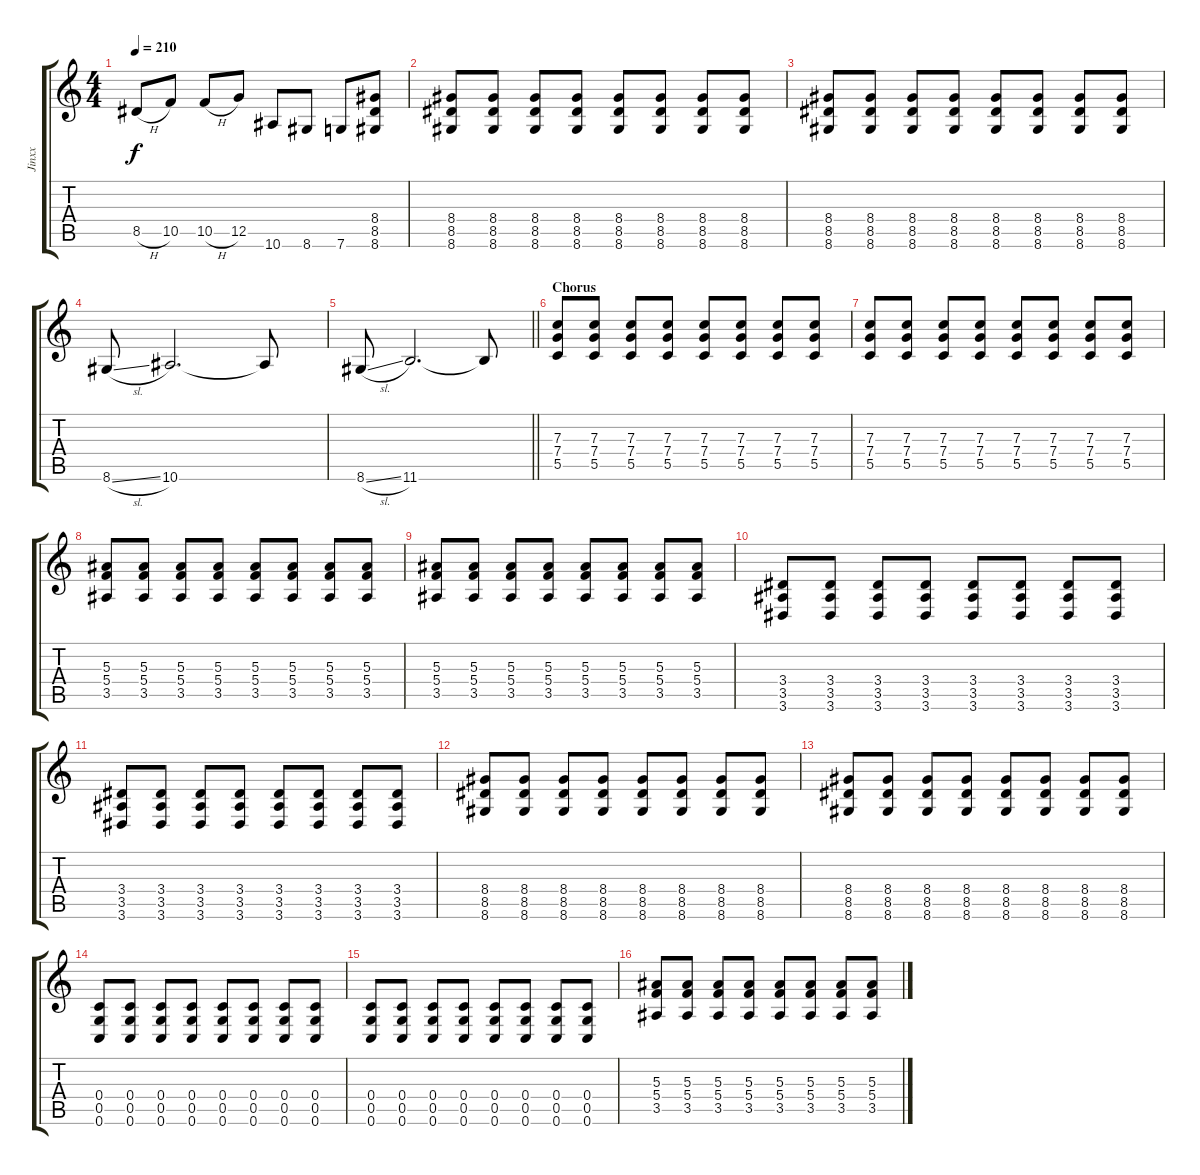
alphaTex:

\track ("Jinxx" "Jinxx") {instrument distortionguitar}
\staff {score tabs}
\tuning (D4 A3 F3 C3 G2 C2) {hide}
\ts (4 4)
\tempo 210
\clef g2
\ks c
8.5{h}.8{dy f} 10.5.8 10.5{h}.8 12.5.8 10.6.8 8.6.8 7.6.8 (8.4 8.5 8.6).8 |
(8.4 8.5 8.6).8 (8.4 8.5 8.6).8 (8.4 8.5 8.6).8 (8.4 8.5 8.6).8 (8.4 8.5 8.6).8 (8.4 8.5 8.6).8 (8.4 8.5 8.6).8 (8.4 8.5 8.6).8 |
(8.4 8.5 8.6).8 (8.4 8.5 8.6).8 (8.4 8.5 8.6).8 (8.4 8.5 8.6).8 (8.4 8.5 8.6).8 (8.4 8.5 8.6).8 (8.4 8.5 8.6).8 (8.4 8.5 8.6).8 |
8.6{sl}.8 10.6.2{d} 10.6{t}.8 |
\barLineRight lightlight
8.6{sl}.8 11.6.2{d} 11.6{t}.8 |
\section ("" "Chorus")
(7.3 7.4 5.5).8 (7.3 7.4 5.5).8 (7.3 7.4 5.5).8 (7.3 7.4 5.5).8 (7.3 7.4 5.5).8 (7.3 7.4 5.5).8 (7.3 7.4 5.5).8 (7.3 7.4 5.5).8 |
(7.3 7.4 5.5).8 (7.3 7.4 5.5).8 (7.3 7.4 5.5).8 (7.3 7.4 5.5).8 (7.3 7.4 5.5).8 (7.3 7.4 5.5).8 (7.3 7.4 5.5).8 (7.3 7.4 5.5).8 |
(5.3 5.4 3.5).8 (5.3 5.4 3.5).8 (5.3 5.4 3.5).8 (5.3 5.4 3.5).8 (5.3 5.4 3.5).8 (5.3 5.4 3.5).8 (5.3 5.4 3.5).8 (5.3 5.4 3.5).8 |
(5.3 5.4 3.5).8 (5.3 5.4 3.5).8 (5.3 5.4 3.5).8 (5.3 5.4 3.5).8 (5.3 5.4 3.5).8 (5.3 5.4 3.5).8 (5.3 5.4 3.5).8 (5.3 5.4 3.5).8 |
(3.4 3.5 3.6).8 (3.4 3.5 3.6).8 (3.4 3.5 3.6).8 (3.4 3.5 3.6).8 (3.4 3.5 3.6).8 (3.4 3.5 3.6).8 (3.4 3.5 3.6).8 (3.4 3.5 3.6).8 |
(3.4 3.5 3.6).8 (3.4 3.5 3.6).8 (3.4 3.5 3.6).8 (3.4 3.5 3.6).8 (3.4 3.5 3.6).8 (3.4 3.5 3.6).8 (3.4 3.5 3.6).8 (3.4 3.5 3.6).8 |
(8.4 8.5 8.6).8 (8.4 8.5 8.6).8 (8.4 8.5 8.6).8 (8.4 8.5 8.6).8 (8.4 8.5 8.6).8 (8.4 8.5 8.6).8 (8.4 8.5 8.6).8 (8.4 8.5 8.6).8 |
(8.4 8.5 8.6).8 (8.4 8.5 8.6).8 (8.4 8.5 8.6).8 (8.4 8.5 8.6).8 (8.4 8.5 8.6).8 (8.4 8.5 8.6).8 (8.4 8.5 8.6).8 (8.4 8.5 8.6).8 |
(0.4 0.5 0.6).8 (0.4 0.5 0.6).8 (0.4 0.5 0.6).8 (0.4 0.5 0.6).8 (0.4 0.5 0.6).8 (0.4 0.5 0.6).8 (0.4 0.5 0.6).8 (0.4 0.5 0.6).8 |
(0.4 0.5 0.6).8 (0.4 0.5 0.6).8 (0.4 0.5 0.6).8 (0.4 0.5 0.6).8 (0.4 0.5 0.6).8 (0.4 0.5 0.6).8 (0.4 0.5 0.6).8 (0.4 0.5 0.6).8 |
(5.3 5.4 3.5).8 (5.3 5.4 3.5).8 (5.3 5.4 3.5).8 (5.3 5.4 3.5).8 (5.3 5.4 3.5).8 (5.3 5.4 3.5).8 (5.3 5.4 3.5).8 (5.3 5.4 3.5).8
